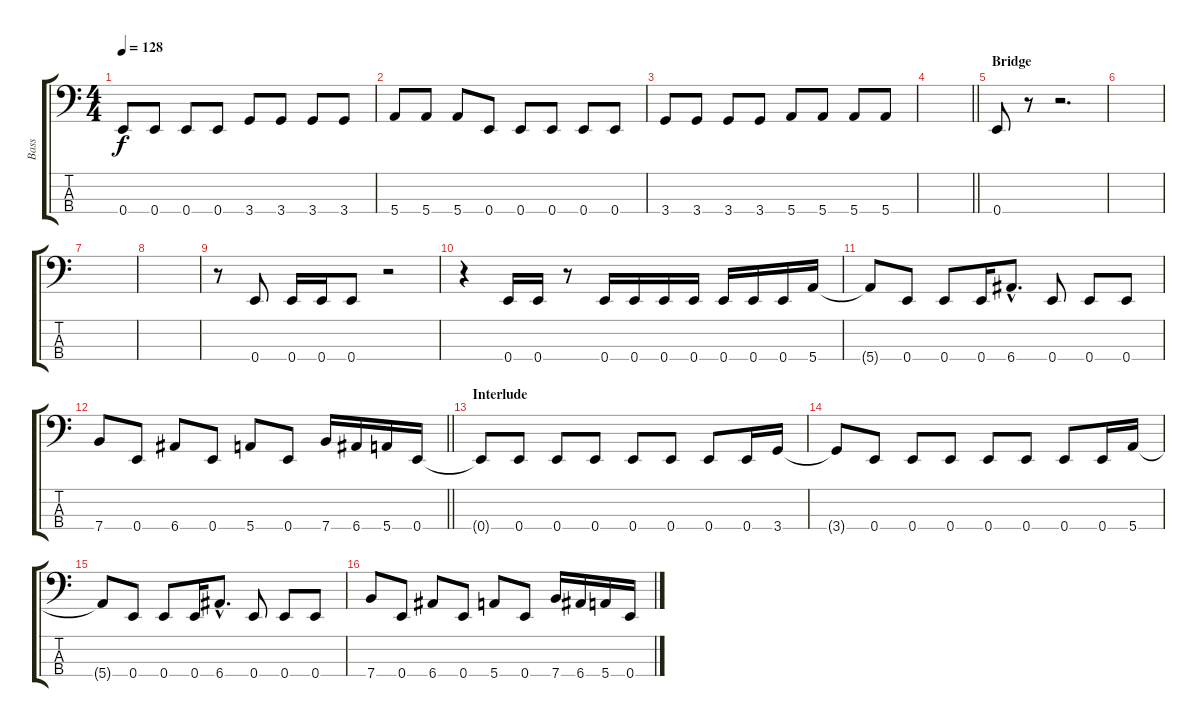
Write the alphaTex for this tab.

\track ("Bass" "Bass") {instrument electricbasspick}
\staff {score tabs}
\tuning (G2 D2 A1 E1) {hide}
\ts (4 4)
\tempo 128
\clef f4
\ks c
0.4.8{dy f} 0.4.8 0.4.8 0.4.8 3.4.8 3.4.8 3.4.8 3.4.8 |
5.4.8 5.4.8 5.4.8 0.4.8 0.4.8 0.4.8 0.4.8 0.4.8 |
3.4.8 3.4.8 3.4.8 3.4.8 5.4.8 5.4.8 5.4.8 5.4.8 |
\barLineRight lightlight
|
\section ("" "Bridge")
0.4.8 r.8 r.2{d} |
|
|
|
r.8 0.4.8 0.4.16 0.4.16 0.4.8 r.2 |
r.4 0.4.16 0.4.16 r.8 0.4.16 0.4.16 0.4.16 0.4.16 0.4.16 0.4.16 0.4.16 5.4.16 |
5.4{t}.8 0.4.8 0.4.8 0.4.16 6.4{hac}.8{d} 0.4.8 0.4.8 0.4.8 |
\barLineRight lightlight
7.4.8 0.4.8 6.4.8 0.4.8 5.4.8 0.4.8 7.4.16 6.4.16 5.4.16 0.4.16 |
\section ("" "Interlude")
0.4{t}.8 0.4.8 0.4.8 0.4.8 0.4.8 0.4.8 0.4.8 0.4.16 3.4.16 |
3.4{t}.8 0.4.8 0.4.8 0.4.8 0.4.8 0.4.8 0.4.8 0.4.16 5.4.16 |
5.4{t}.8 0.4.8 0.4.8 0.4.16 6.4{hac}.8{d} 0.4.8 0.4.8 0.4.8 |
7.4.8 0.4.8 6.4.8 0.4.8 5.4.8 0.4.8 7.4.16 6.4.16 5.4.16 0.4.16
